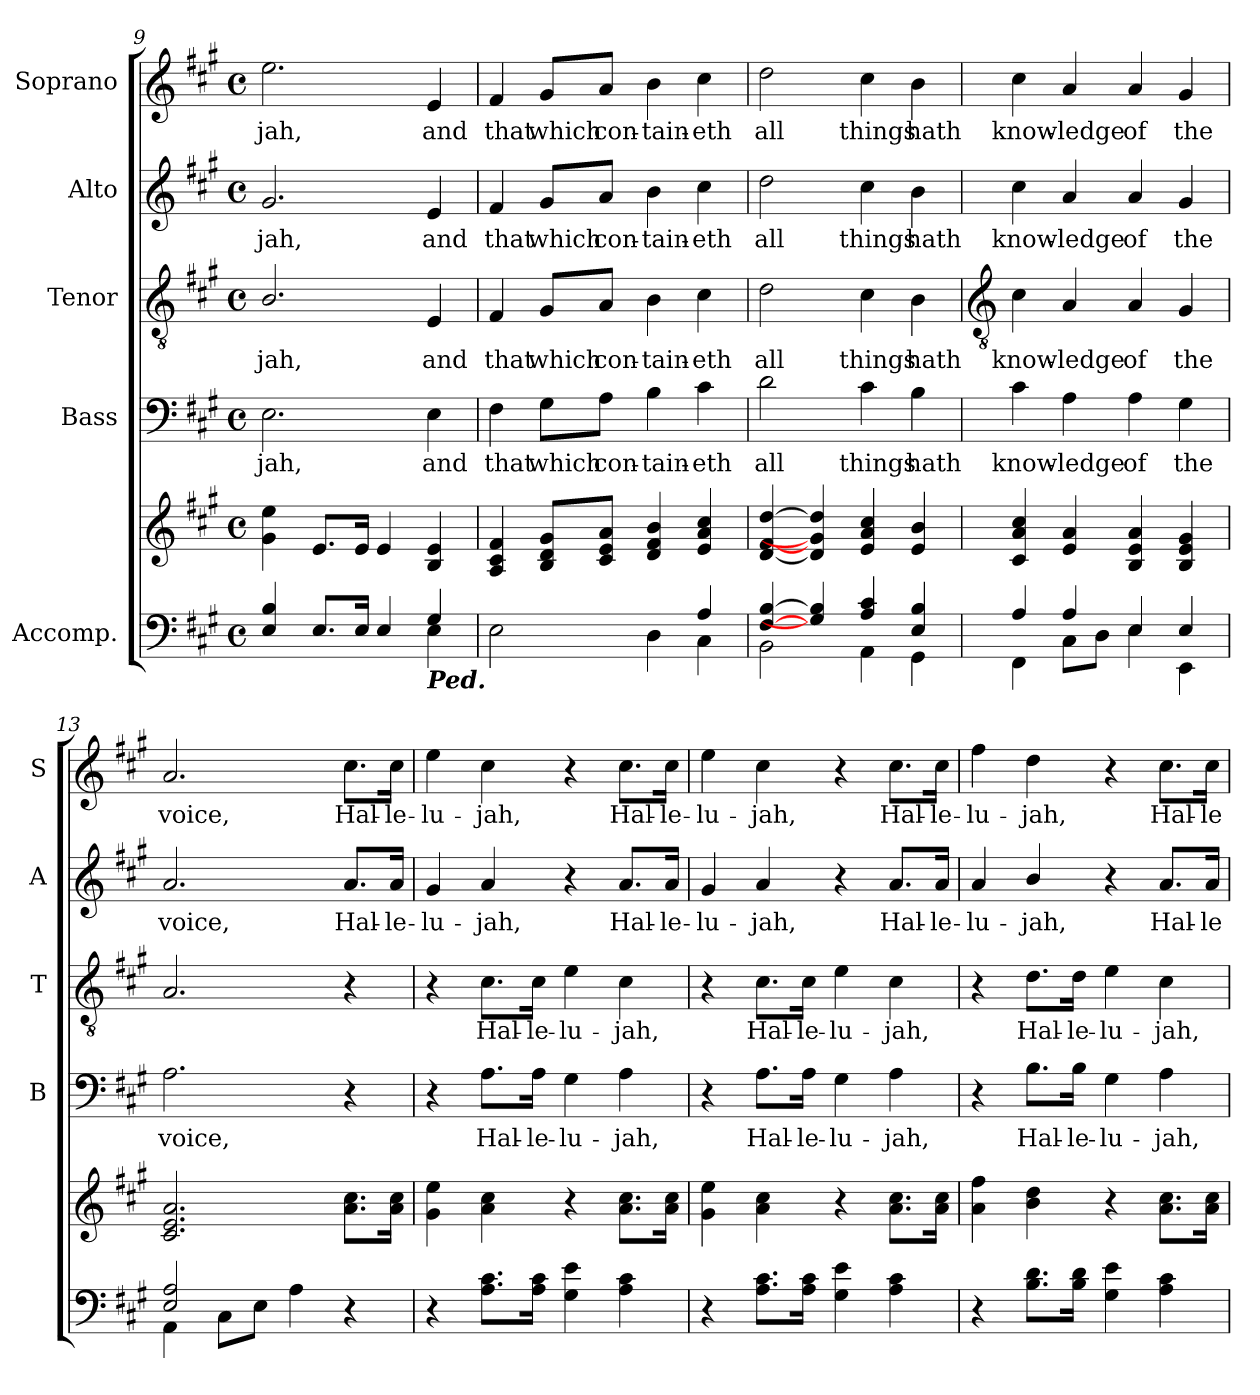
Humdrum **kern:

**kern	**kern	**kern	**text	**kern	**text	**kern	**text	**kern	**text
*part5	*part5	*part4	*part4	*part3	*part3	*part2	*part2	*part1	*part1
*staff6	*staff5	*staff4	*staff4	*staff3	*staff3	*staff2	*staff2	*staff1	*staff1
*I"Accomp.	*	*I"Bass	*	*I"Tenor	*	*I"Alto	*	*I"Soprano	*
*	*	*I'B	*	*I'T	*	*I'A	*	*I'S	*
*clefF4	*clefG2	*clefF4	*	*clefGv2	*	*clefG2	*	*clefG2	*
*k[f#c#g#]	*k[f#c#g#]	*k[f#c#g#]	*	*k[f#c#g#]	*	*k[f#c#g#]	*	*k[f#c#g#]	*
*A:	*A:	*A:	*	*A:	*	*A:	*	*A:	*
*M4/4	*M4/4	*M4/4	*	*M4/4	*	*M4/4	*	*M4/4	*
*met(c)	*met(c)	*met(c)	*	*met(c)	*	*met(c)	*	*met(c)	*
=9	=9	=9	=9	=9	=9	=9	=9	=9	=9
*^	*	*	*	*	*	*	*	*	*
!	!	!	!	!LO:LY:b	!	!LO:LY:b	!	!LO:LY:b	!	!LO:LY:b
4E/ 4B/	2ryy	4g# 4ee	2.E	-jah,	2.B/	-jah,	2.g#	-jah,	2.ee	-jah,
8.E/L	.	8.eL	.	.	.	.	.	.	.	.
16E/J	.	16eJ	.	.	.	.	.	.	.	.
4E/	4ryy	4e	.	.	.	.	.	.	.	.
!LO:TX:b:Bi:t=Ped.	!	!	!	!	!	!	!	!	!	!
!	!	!	!	!LO:LY:b	!	!LO:LY:b	!	!LO:LY:b	!	!LO:LY:b
4G#/	4E\	4B 4e	4E	and	4E/	and	4e	and	4e	and
=10	=10	=10	=10	=10	=10	=10	=10	=10	=10	=10
!	!	!	!	!LO:LY:b	!	!LO:LY:b	!	!LO:LY:b	!	!LO:LY:b
2.ryy	2E\	4A 4c# 4f#	4F#	that	4F#	that	4f#	that	4f#	that
!	!	!	!	!LO:LY:b	!	!LO:LY:b	!	!LO:LY:b	!	!LO:LY:b
.	.	8B 8d 8g#L	8G#\L	which	8G#/L	which	8g#/L	which	8g#/L	which
!	!	!	!	!LO:LY:b	!	!LO:LY:b	!	!LO:LY:b	!	!LO:LY:b
.	.	8c# 8e 8aJ	8A\J	con-	8A/J	con-	8a/J	con-	8a/J	con-
!	!	!	!	!LO:LY:b	!	!LO:LY:b	!	!LO:LY:b	!	!LO:LY:b
.	4D\	4d 4f# 4b	4B	-tain-	4B	-tain-	4b	-tain-	4b	-tain-
!	!	!	!	!LO:LY:b	!	!LO:LY:b	!	!LO:LY:b	!	!LO:LY:b
4A/	4C#\	4e 4a 4cc#	4c#	-eth	4c#	-eth	4cc#	-eth	4cc#	-eth
=11	=11	=11	=11	=11	=11	=11	=11	=11	=11	=11
!	!	!	!	!LO:LY:b	!	!LO:LY:b	!	!LO:LY:b	!	!LO:LY:b
[4F#/ [4B/	2BB\	[4d [4f# [4dd	2d	all	2d	all	2dd	all	2dd	all
4G#/] 4B/]	.	4d] 4g#] 4dd]	.	.	.	.	.	.	.	.
!	!	!	!	!LO:LY:b	!	!LO:LY:b	!	!LO:LY:b	!	!LO:LY:b
4A/ 4c#/	4AA\	4e 4a 4cc#	4c#	things	4c#	things	4cc#	things	4cc#	things
!	!	!	!	!LO:LY:b	!	!LO:LY:b	!	!LO:LY:b	!	!LO:LY:b
4E/ 4B/	4GG#\	4e 4b	4B	hath	4B	hath	4b	hath	4b	hath
!!LO:LB:g=z
=12	=12	=12	=12	=12	=12	=12	=12	=12	=12	=12
*	*	*	*	*	*clefGv2	*	*	*	*	*
!	!	!	!	!LO:LY:b	!	!LO:LY:b	!	!LO:LY:b	!	!LO:LY:b
4A/	4FF#\	4c# 4a 4cc#	4c#	know-	4c#	know-	4cc#	know-	4cc#	know-
!	!	!	!	!LO:LY:b	!	!LO:LY:b	!	!LO:LY:b	!	!LO:LY:b
4A/	8C#\L	4e 4a	4A	-ledge	4A	-ledge	4a	-ledge	4a	-ledge
.	8D\J	.	.	.	.	.	.	.	.	.
!	!	!	!	!LO:LY:b	!	!LO:LY:b	!	!LO:LY:b	!	!LO:LY:b
4E/	4E\	4B 4e 4a	4A	of	4A	of	4a	of	4a	of
!	!	!	!	!LO:LY:b	!	!LO:LY:b	!	!LO:LY:b	!	!LO:LY:b
4E/	4EE\	4B 4e 4g#	4G#	the	4G#	the	4g#	the	4g#	the
=13	=13	=13	=13	=13	=13	=13	=13	=13	=13	=13
!	!	!	!	!LO:LY:b	!	!	!	!LO:LY:b	!	!LO:LY:b
2E/ 2A/	4AA\	2.c# 2.e 2.a	2.A	voice,	2.A	.	2.a	voice,	2.a	voice,
.	8C#\L	.	.	.	.	.	.	.	.	.
.	8E\J	.	.	.	.	.	.	.	.	.
2ryy	4A\	.	.	.	.	.	.	.	.	.
!	!	!	!	!	!	!	!	!LO:LY:b	!	!LO:LY:b
.	4r	8.a 8.cc#L	4r	.	4r	.	8.a/L	Hal-	8.cc#\L	Hal-
!	!	!	!	!	!	!	!	!LO:LY:b	!	!LO:LY:b
.	.	16a 16cc#J	.	.	.	.	16a/Jk	-le-	16cc#\Jk	-le-
*v	*v	*	*	*	*	*	*	*	*	*
=14	=14	=14	=14	=14	=14	=14	=14	=14	=14
!	!	!	!	!	!	!	!LO:LY:b	!	!LO:LY:b
4r	4g# 4ee	4r	.	4r	.	4g#	-lu-	4ee	-lu-
!	!	!	!LO:LY:b	!	!LO:LY:b	!	!LO:LY:b	!	!LO:LY:b
8.A\ 8.c#\L	4a 4cc#	8.A\L	Hal-	8.c#\L	Hal-	4a	-jah,	4cc#	-jah,
!	!	!	!LO:LY:b	!	!LO:LY:b	!	!	!	!
16A\ 16c#\J	.	16A\Jk	-le-	16c#\Jk	-le-	.	.	.	.
!	!	!	!LO:LY:b	!	!LO:LY:b	!	!	!	!
4G#\ 4e\	4r	4G#	-lu-	4e	-lu-	4r	.	4r	.
!	!	!	!LO:LY:b	!	!LO:LY:b	!	!LO:LY:b	!	!LO:LY:b
4A\ 4c#\	8.a 8.cc#L	4A	-jah,	4c#	-jah,	8.a/L	Hal-	8.cc#\L	Hal-
!	!	!	!	!	!	!	!LO:LY:b	!	!LO:LY:b
.	16a 16cc#J	.	.	.	.	16a/Jk	-le-	16cc#\Jk	-le-
=15	=15	=15	=15	=15	=15	=15	=15	=15	=15
!	!	!	!	!	!	!	!LO:LY:b	!	!LO:LY:b
4r	4g# 4ee	4r	.	4r	.	4g#	-lu-	4ee	-lu-
!	!	!	!LO:LY:b	!	!LO:LY:b	!	!LO:LY:b	!	!LO:LY:b
8.A\ 8.c#\L	4a 4cc#	8.A\L	Hal-	8.c#\L	Hal-	4a	-jah,	4cc#	-jah,
!	!	!	!LO:LY:b	!	!LO:LY:b	!	!	!	!
16A\ 16c#\J	.	16A\Jk	-le-	16c#\Jk	-le-	.	.	.	.
!	!	!	!LO:LY:b	!	!LO:LY:b	!	!	!	!
4G#\ 4e\	4r	4G#	-lu-	4e	-lu-	4r	.	4r	.
!	!	!	!LO:LY:b	!	!LO:LY:b	!	!LO:LY:b	!	!LO:LY:b
4A\ 4c#\	8.a 8.cc#L	4A	-jah,	4c#	-jah,	8.a/L	Hal-	8.cc#\L	Hal-
!	!	!	!	!	!	!	!LO:LY:b	!	!LO:LY:b
.	16a 16cc#J	.	.	.	.	16a/Jk	-le-	16cc#\Jk	-le-
=16	=16	=16	=16	=16	=16	=16	=16	=16	=16
!	!	!	!	!	!	!	!LO:LY:b	!	!LO:LY:b
4r	4a 4ff#	4r	.	4r	.	4a	-lu-	4ff#	-lu-
!	!	!	!LO:LY:b	!	!LO:LY:b	!	!LO:LY:b	!	!LO:LY:b
8.B\ 8.d\L	4b 4dd	8.B\L	Hal-	8.d\L	Hal-	4b/	-jah,	4dd	-jah,
!	!	!	!LO:LY:b	!	!LO:LY:b	!	!	!	!
16B\ 16d\J	.	16B\Jk	-le-	16d\Jk	-le-	.	.	.	.
!	!	!	!LO:LY:b	!	!LO:LY:b	!	!	!	!
4G#\ 4e\	4r	4G#	-lu-	4e	-lu-	4r	.	4r	.
!	!	!	!LO:LY:b	!	!LO:LY:b	!	!LO:LY:b	!	!LO:LY:b
4A\ 4c#\	8.a 8.cc#L	4A\	-jah,	4c#	-jah,	8.a/L	Hal-	8.cc#\L	Hal-
!	!	!	!	!	!	!	!LO:LY:b	!	!LO:LY:b
.	16a 16cc#J	.	.	.	.	16a/Jk	-le-	16cc#\Jk	-le-
=	=	=	=	=	=	=	=	=	=
*-	*-	*-	*-	*-	*-	*-	*-	*-	*-
